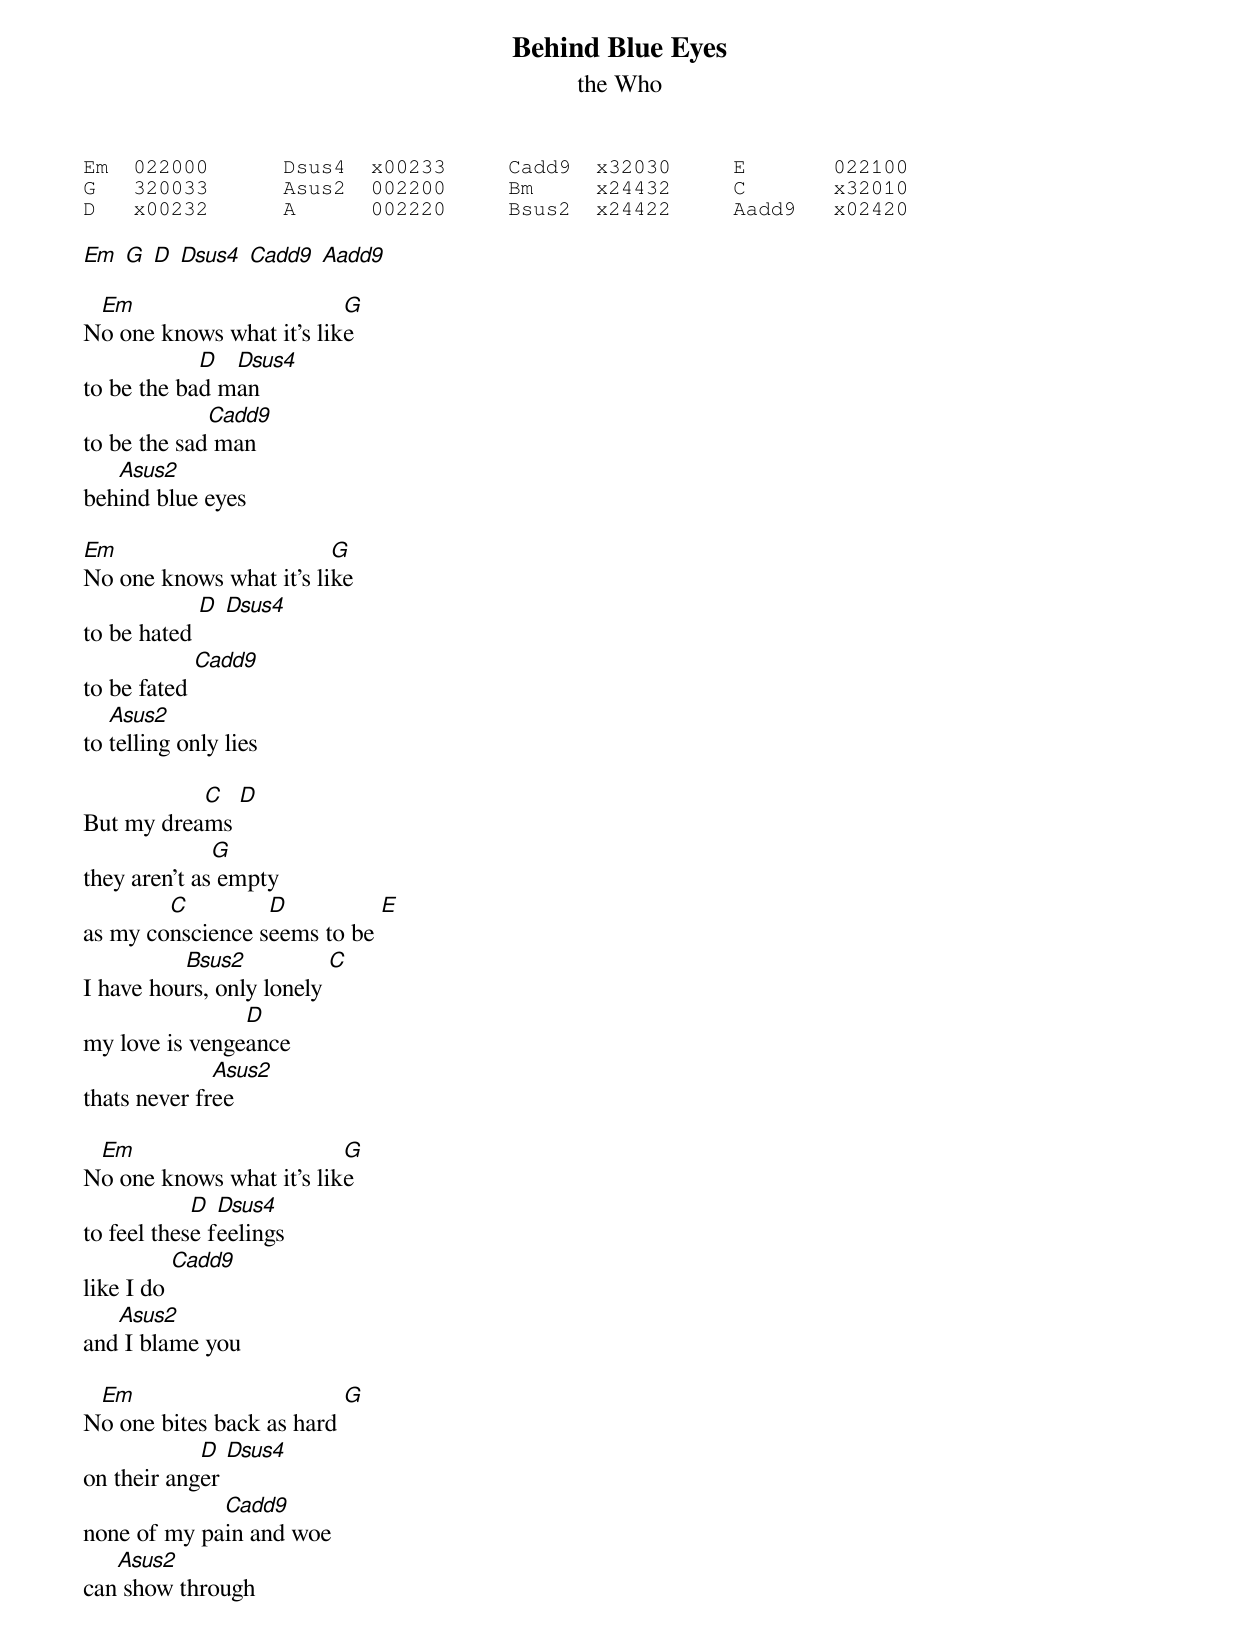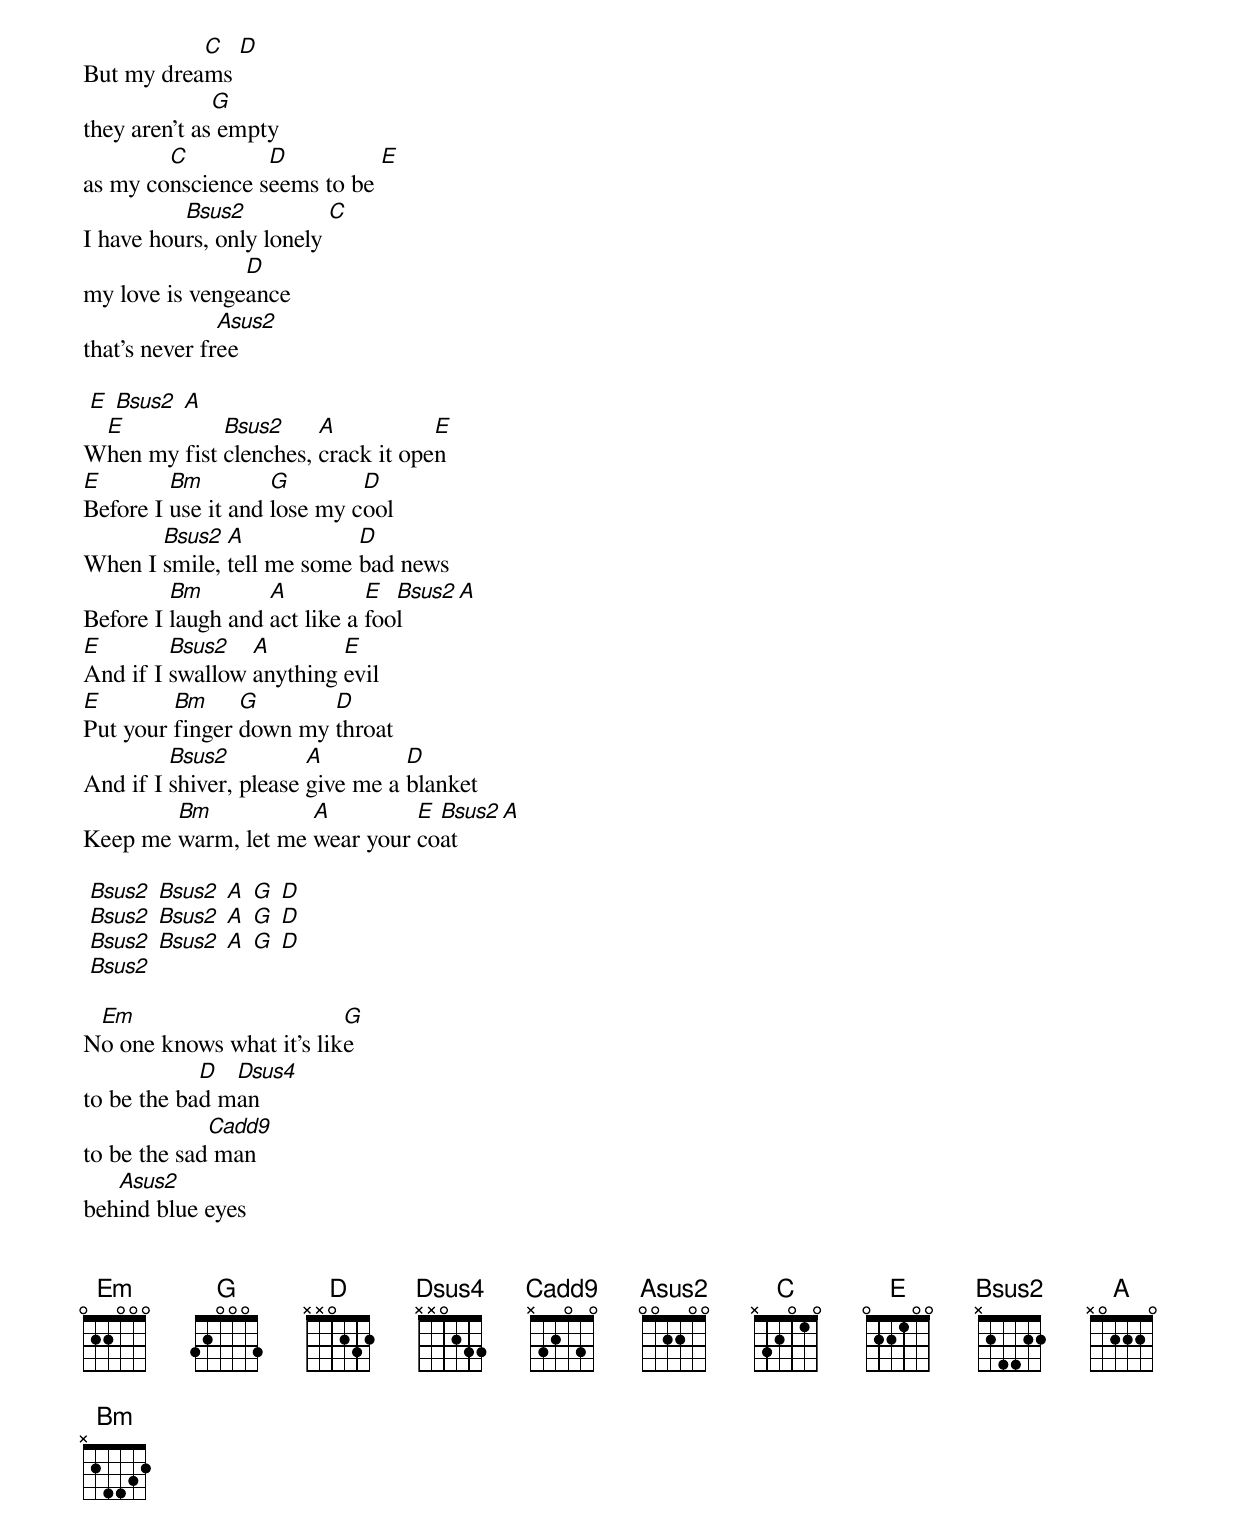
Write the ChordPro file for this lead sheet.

{title: Behind Blue Eyes}
{subtitle: the Who}

{sot}
Em  022000      Dsus4  x00233     Cadd9  x32030     E       022100
G   320033      Asus2  002200     Bm     x24432     C       x32010
D   x00232      A      002220     Bsus2  x24422     Aadd9   x02420
{eot}

[Em] [G] [D] [Dsus4] [Cadd9] [Aadd9]

N[Em]o one knows what it's lik[G]e
to be the ba[D]d m[Dsus4]an
to be the sad[Cadd9] man
beh[Asus2]ind blue eyes

[Em]No one knows what it's li[G]ke
to be hated [D] [Dsus4]
to be fated [Cadd9]
to [Asus2]telling only lies

But my drea[C]ms [D]
they aren't as[G] empty
as my co[C]nscience s[D]eems to be [E]
I have hou[Bsus2]rs, only lonely [C]
my love is venge[D]ance
thats never fr[Asus2]ee

N[Em]o one knows what it's lik[G]e
to feel thes[D]e f[Dsus4]eelings
like I do [Cadd9]
and[Asus2] I blame you

N[Em]o one bites back as hard [G]
on their ang[D]er [Dsus4]
none of my pa[Cadd9]in and woe
can[Asus2] show through

But my drea[C]ms [D]
they aren't as[G] empty
as my co[C]nscience s[D]eems to be [E]
I have hou[Bsus2]rs, only lonely [C]
my love is venge[D]ance
that's never fr[Asus2]ee

 [E] [Bsus2] [A]
W[E]hen my fist [Bsus2]clenches, [A]crack it ope[E]n
[E]Before I [Bm]use it and [G]lose my c[D]ool
When I [Bsus2]smile, [A]tell me some [D]bad news
Before I [Bm]laugh and [A]act like a [E]foo[Bsus2]l [A]
[E]And if I [Bsus2]swallow [A]anything [E]evil
[E]Put your [Bm]finger [G]down my [D]throat
And if I [Bsus2]shiver, please [A]give me a [D]blanket
Keep me [Bm]warm, let me [A]wear your [E]co[Bsus2]at [A]

 [Bsus2] [Bsus2] [A] [G] [D]
 [Bsus2] [Bsus2] [A] [G] [D]
 [Bsus2] [Bsus2] [A] [G] [D]
 [Bsus2]

N[Em]o one knows what it's lik[G]e
to be the ba[D]d m[Dsus4]an
to be the sad[Cadd9] man
beh[Asus2]ind blue eyes


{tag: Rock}
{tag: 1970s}
